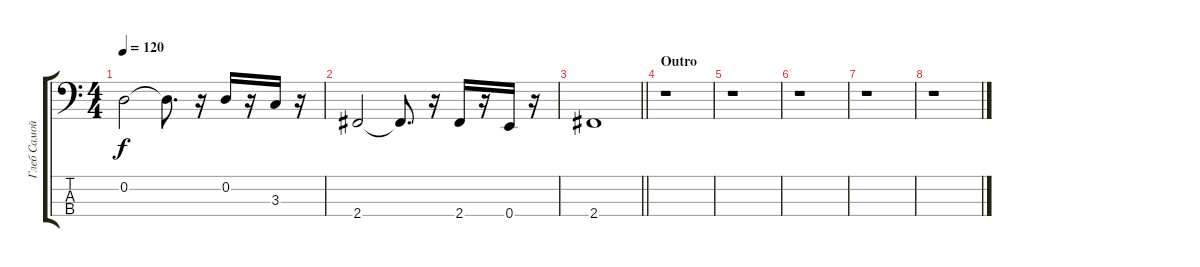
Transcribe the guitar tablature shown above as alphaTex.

\track ("Глеб Самойлов" "Глеб Самой") {instrument slapbass2}
\staff {score tabs}
\tuning (G2 D2 A1 E1) {hide}
\ts (4 4)
\tempo 120
\clef f4
\ks c
0.2.2{dy f} 0.2{t}.8{d} r.16 0.2.16 r.16 3.3.16 r.16 |
2.4.2 2.4{t}.8{d} r.16 2.4.16 r.16 0.4.16 r.16 |
\barLineRight lightlight
2.4.1 |
\section ("" "Outro")
r.1 |
r.1 |
r.1 |
r.1 |
r.1
